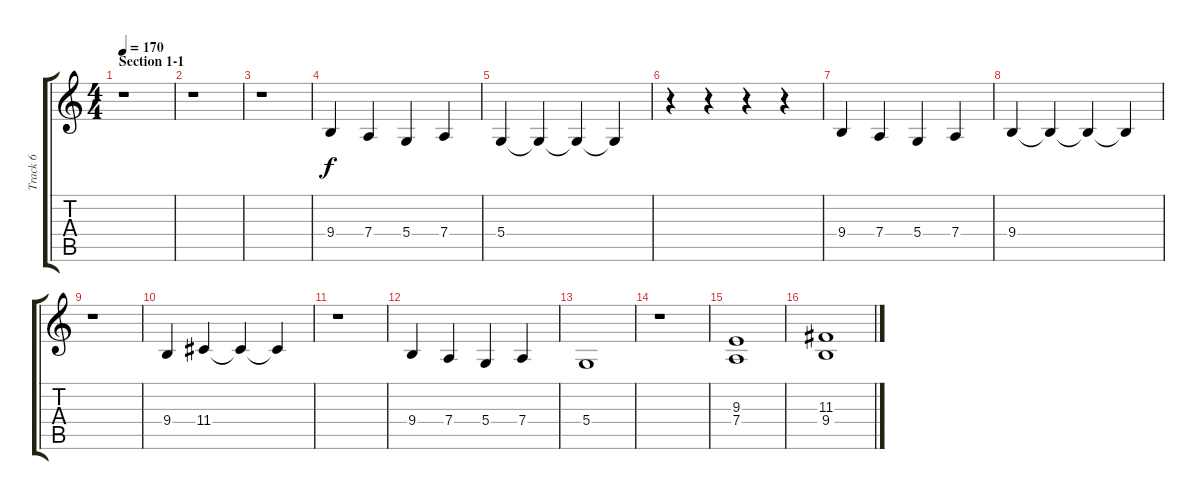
\track ("Track 6" "Track 6") {instrument brasssection}
\staff {score tabs}
\tuning (E4 B3 G3 D3 A2 E2) {hide}
\ts (4 4)
\section ("" "Section 1-1")
\tempo 170
\clef g2
\ks c
r.1{dy f} |
r.1 |
r.1 |
9.4.4 7.4.4 5.4.4 7.4.4 |
5.4.4 5.4{t}.4 5.4{t}.4 5.4{t}.4 |
r.4 r.4 r.4 r.4 |
9.4.4 7.4.4 5.4.4 7.4.4 |
9.4.4 9.4{t}.4 9.4{t}.4 9.4{t}.4 |
r.1 |
9.4.4 11.4.4 11.4{t}.4 11.4{t}.4 |
r.1 |
9.4.4 7.4.4 5.4.4 7.4.4 |
5.4.1 |
r.1 |
(9.3 7.4).1 |
(11.3 9.4).1
